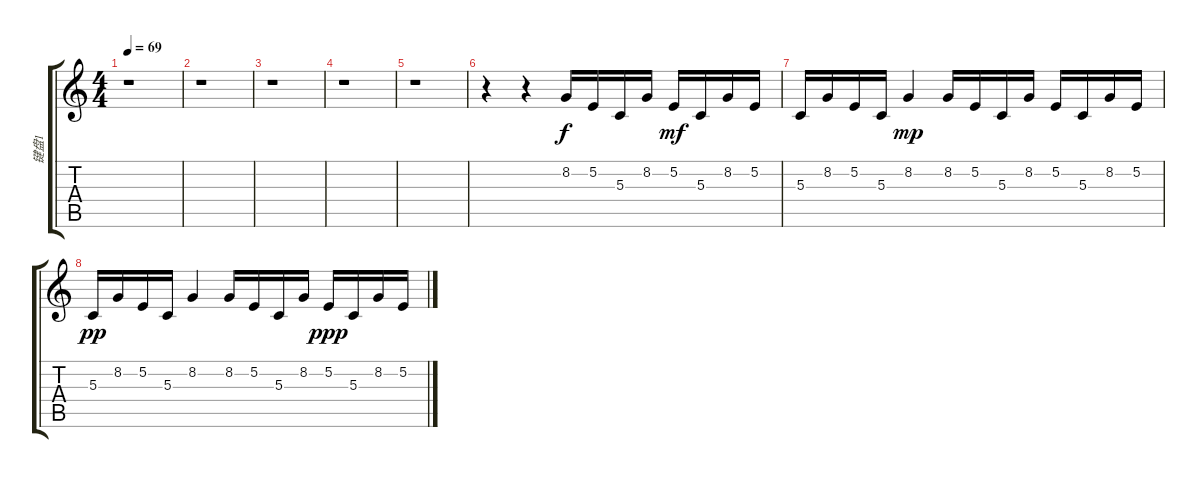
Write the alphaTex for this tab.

\track ("键盘1" "键盘1") {instrument electricpiano2}
\staff {score tabs}
\tuning (E4 B3 G3 D3 A2 E2) {hide}
\ts (4 4)
\tempo 69
\clef g2
\ks c
r.1{dy f} |
r.1 |
r.1 |
r.1 |
r.1 |
r.4 r.4 8.2.16{volume 13 instrument electricpiano2} 5.2.16 5.3.16 8.2.16 5.2.16{dy mf} 5.3.16 8.2.16 5.2.16 |
5.3.16 8.2.16 5.2.16 5.3.16 8.2.4{dy mp} 8.2.16 5.2.16 5.3.16 8.2.16 5.2.16 5.3.16 8.2.16 5.2.16 |
5.3.16{dy pp} 8.2.16 5.2.16 5.3.16 8.2.4 8.2.16 5.2.16 5.3.16 8.2.16 5.2.16{dy ppp} 5.3.16 8.2.16 5.2.16
